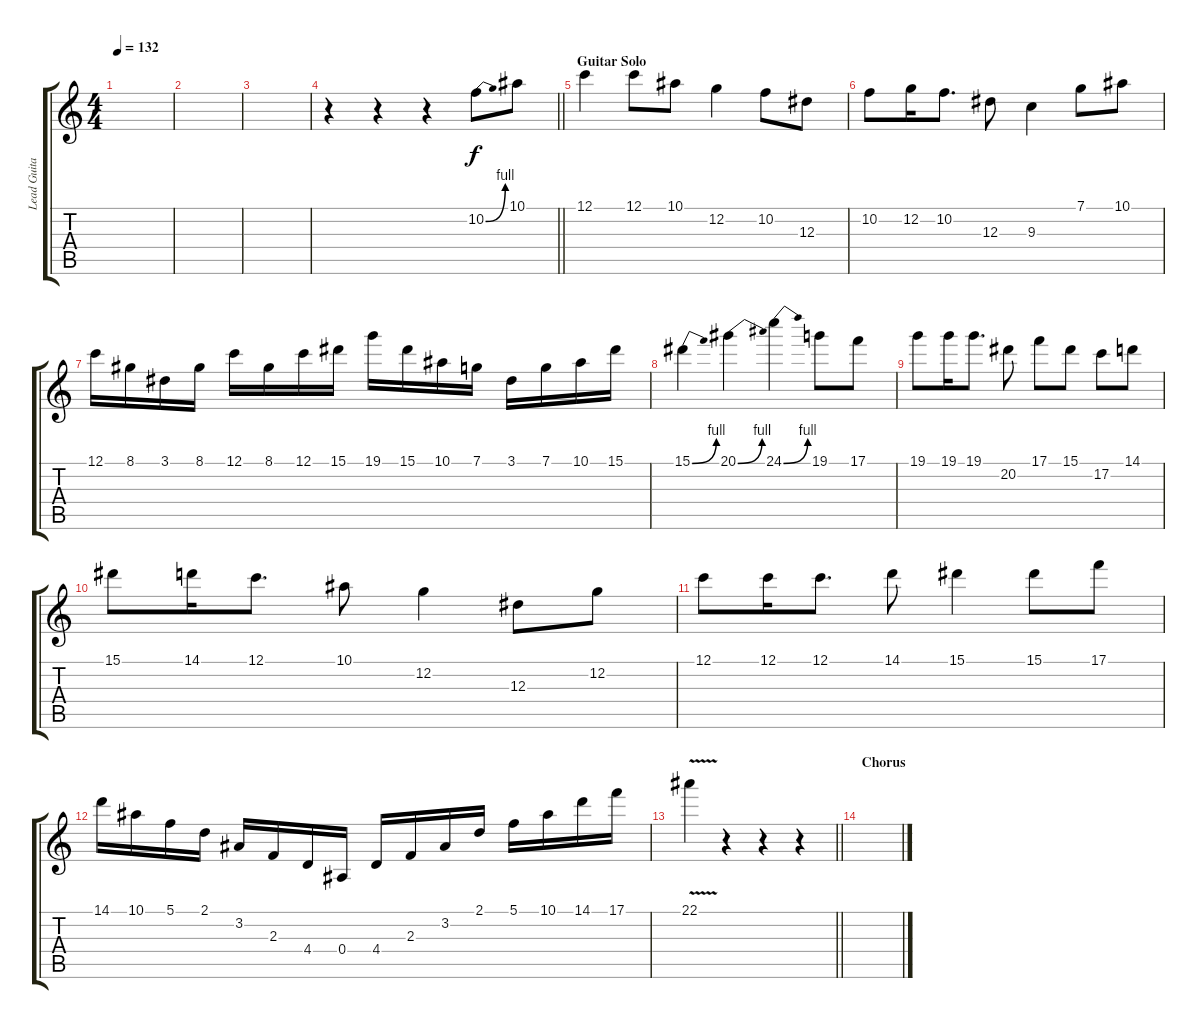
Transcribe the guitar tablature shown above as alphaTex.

\track ("Lead Guitar" "Lead Guita") {instrument distortionguitar}
\staff {score tabs}
\tuning (C4 G3 Eb3 Bb2 F2 C2) {hide}
\ts (4 4)
\tempo 132
\clef g2
\ks c
|
|
|
\barLineRight lightlight
r.4 r.4 r.4 10.2{be (bend 0 0 60 4)}.8 10.1.8 |
\section ("" "Guitar Solo")
12.1.4 12.1.8 10.1.8 12.2.4 10.2.8 12.3.8 |
10.2.8 12.2.16 10.2.8{d} 12.3.8 9.3.4 7.1.8 10.1.8 |
12.1.16 8.1.16 3.1.16 8.1.16 12.1.16 8.1.16 12.1.16 15.1.16 19.1.16 15.1.16 10.1.16 7.1.16 3.1.16 7.1.16 10.1.16 15.1.16 |
15.1{be (bend 0 0 60 4)}.4 20.1{be (bend 0 0 60 4)}.4 24.1{be (bend 0 0 60 4)}.4 19.1.8 17.1.8 |
19.1.8 19.1.16 19.1.8{d} 20.2.8 17.1.8 15.1.8 17.2.8 14.1.8 |
15.1.8 14.1.16 12.1.8{d} 10.1.8 12.2.4 12.3.8 12.2.8 |
12.1.8 12.1.16 12.1.8{d} 14.1.8 15.1.4 15.1.8 17.1.8 |
14.1.16 10.1.16 5.1.16 2.1.16 3.2.16 2.3.16 4.4.16 0.4.16 4.4.16 2.3.16 3.2.16 2.1.16 5.1.16 10.1.16 14.1.16 17.1.16 |
\barLineRight lightlight
22.1{v}.4 r.4 r.4 r.4 |
\section ("" "Chorus")
